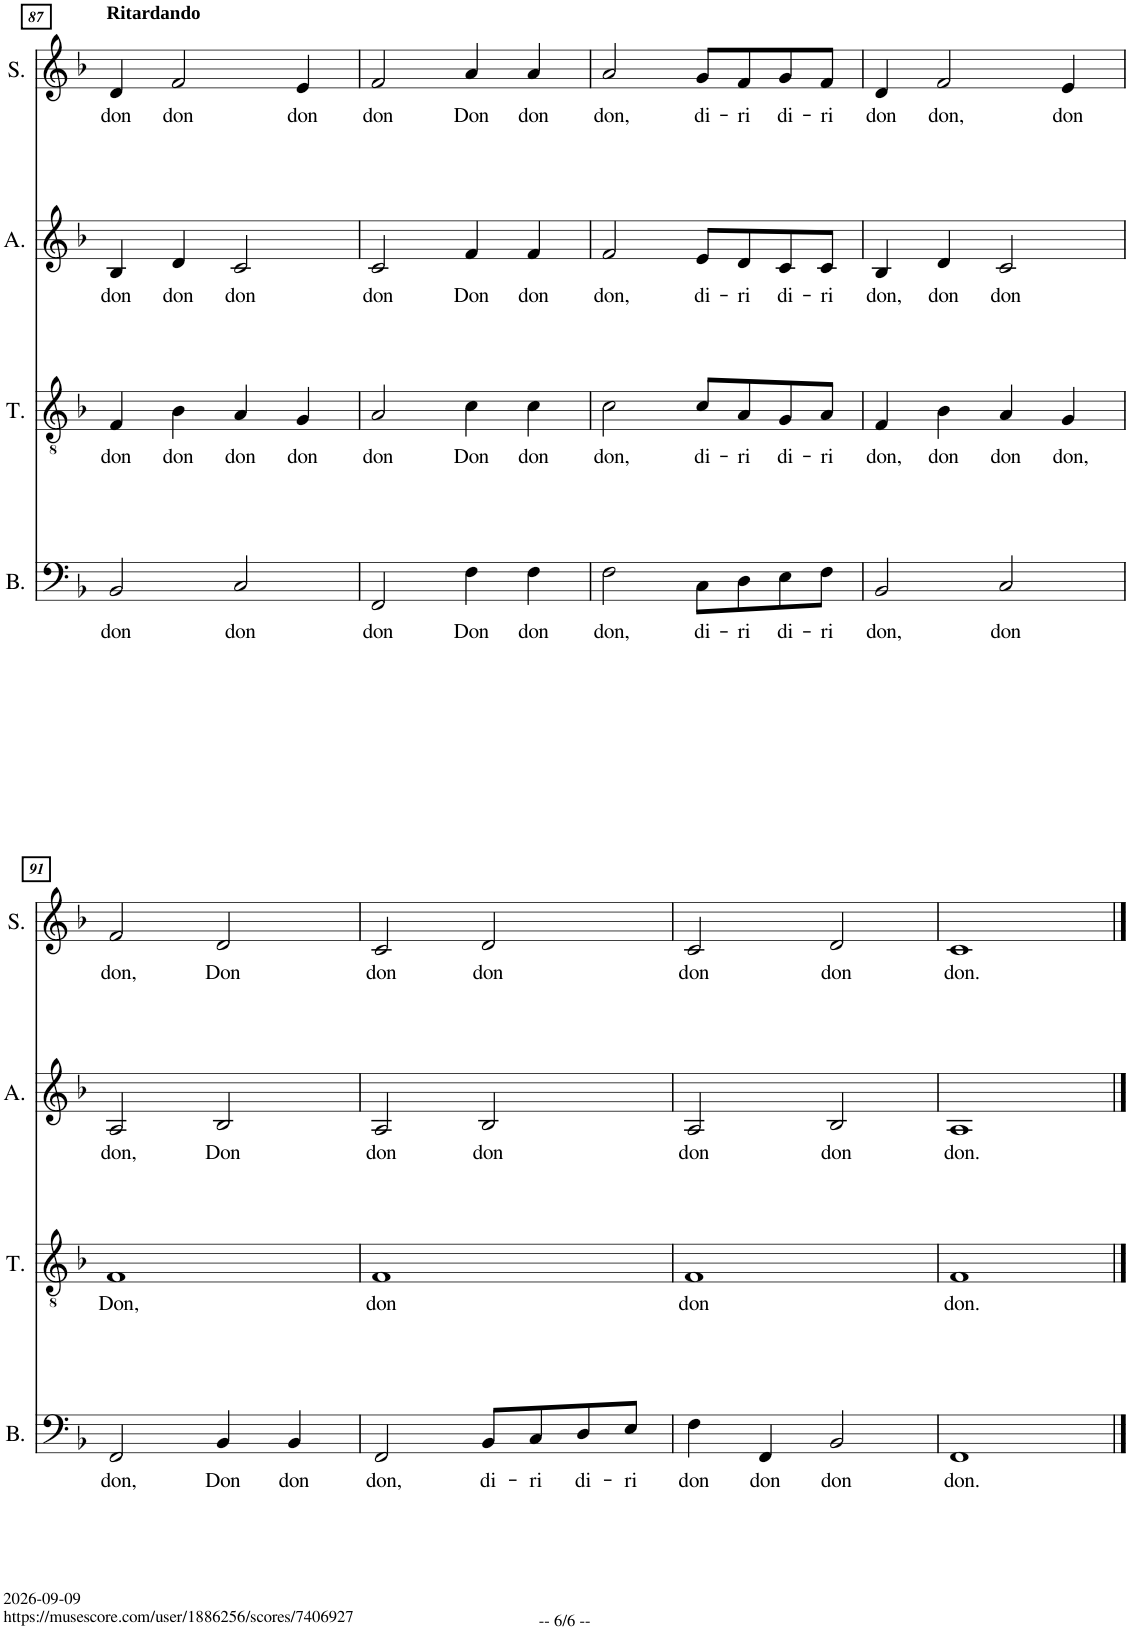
**kern	**text	**kern	**text	**kern	**text	**kern	**text
*part4	*part4	*part3	*part3	*part2	*part2	*part1	*part1
*staff4	*staff4	*staff3	*staff3	*staff2	*staff2	*staff1	*staff1
*I"Bass	*	*I"Tenor	*	*I"Alto	*	*I"Soprano	*
*I'B.	*	*I'T.	*	*I'A.	*	*I'S.	*
!!LO:PB:g=z
*clefF4	*	*clefGv2	*	*clefG2	*	*clefG2	*
*Trd4c7	*	*	*	*Trd1c2	*	*	*
*k[b-]	*	*k[b-]	*	*k[b-]	*	*k[b-]	*
*M4/4	*	*M4/4	*	*M4/4	*	*M4/4	*
=87	=87	=87	=87	=87	=87	=87	=87
!	!	!	!	!	!	!LO:TX:a:B:t=Ritardando	!
!	!LO:LY:b	!	!LO:LY:b	!	!LO:LY:b	!	!LO:LY:b
2BB-/	don	4F/	don	4B-/	don	4d/	don
!	!	!	!LO:LY:b	!	!LO:LY:b	!	!LO:LY:b
.	.	4B-\	don	4d/	don	2f/	don
!	!LO:LY:b	!	!LO:LY:b	!	!LO:LY:b	!	!
2C/	don	4A/	don	2c/	don	.	.
!	!	!	!LO:LY:b	!	!	!	!LO:LY:b
.	.	4G/	don	.	.	4e/	don
=88	=88	=88	=88	=88	=88	=88	=88
!	!LO:LY:b	!	!LO:LY:b	!	!LO:LY:b	!	!LO:LY:b
2FF/	don	2A/	don	2c/	don	2f/	don
!	!LO:LY:b	!	!LO:LY:b	!	!LO:LY:b	!	!LO:LY:b
4F\	Don	4c\	Don	4f/	Don	4a/	Don
!	!LO:LY:b	!	!LO:LY:b	!	!LO:LY:b	!	!LO:LY:b
4F\	don	4c\	don	4f/	don	4a/	don
=89	=89	=89	=89	=89	=89	=89	=89
!	!LO:LY:b	!	!LO:LY:b	!	!LO:LY:b	!	!LO:LY:b
2F\	don,	2c\	don,	2f/	don,	2a/	don,
!	!LO:LY:b	!	!LO:LY:b	!	!LO:LY:b	!	!LO:LY:b
8C\L	di-	8c/L	di-	8e/L	di-	8g/L	di-
!	!LO:LY:b	!	!LO:LY:b	!	!LO:LY:b	!	!LO:LY:b
8D\	-ri	8A/	-ri	8d/	-ri	8f/	-ri
!	!LO:LY:b	!	!LO:LY:b	!	!LO:LY:b	!	!LO:LY:b
8E\	di-	8G/	di-	8c/	di-	8g/	di-
!	!LO:LY:b	!	!LO:LY:b	!	!LO:LY:b	!	!LO:LY:b
8F\J	-ri	8A/J	-ri	8c/J	-ri	8f/J	-ri
=90	=90	=90	=90	=90	=90	=90	=90
!	!LO:LY:b	!	!LO:LY:b	!	!LO:LY:b	!	!LO:LY:b
2BB-/	don,	4F/	don,	4B-/	don,	4d/	don
!	!	!	!LO:LY:b	!	!LO:LY:b	!	!LO:LY:b
.	.	4B-\	don	4d/	don	2f/	don,
!	!LO:LY:b	!	!LO:LY:b	!	!LO:LY:b	!	!
2C/	don	4A/	don	2c/	don	.	.
!	!	!	!LO:LY:b	!	!	!	!LO:LY:b
.	.	4G/	don,	.	.	4e/	don
!!LO:LB:g=z
=91	=91	=91	=91	=91	=91	=91	=91
!	!LO:LY:b	!	!LO:LY:b	!	!LO:LY:b	!	!LO:LY:b
2FF/	don,	1F	Don,	2A/	don,	2f/	don,
!	!LO:LY:b	!	!	!	!LO:LY:b	!	!LO:LY:b
4BB-/	Don	.	.	2B-/	Don	2d/	Don
!	!LO:LY:b	!	!	!	!	!	!
4BB-/	don	.	.	.	.	.	.
=92	=92	=92	=92	=92	=92	=92	=92
!	!LO:LY:b	!	!LO:LY:b	!	!LO:LY:b	!	!LO:LY:b
2FF/	don,	1F	don	2A/	don	2c/	don
!	!LO:LY:b	!	!	!	!LO:LY:b	!	!LO:LY:b
8BB-/L	di-	.	.	2B-/	don	2d/	don
!	!LO:LY:b	!	!	!	!	!	!
8C/	-ri	.	.	.	.	.	.
!	!LO:LY:b	!	!	!	!	!	!
8D/	di-	.	.	.	.	.	.
!	!LO:LY:b	!	!	!	!	!	!
8E/J	-ri	.	.	.	.	.	.
=93	=93	=93	=93	=93	=93	=93	=93
!	!LO:LY:b	!	!LO:LY:b	!	!LO:LY:b	!	!LO:LY:b
4F\	don	1F	don	2A/	don	2c/	don
!	!LO:LY:b	!	!	!	!	!	!
4FF/	don	.	.	.	.	.	.
!	!LO:LY:b	!	!	!	!LO:LY:b	!	!LO:LY:b
2BB-/	don	.	.	2B-/	don	2d/	don
=94	=94	=94	=94	=94	=94	=94	=94
!	!LO:LY:b	!	!LO:LY:b	!	!LO:LY:b	!	!LO:LY:b
1FF	don.	1F	don.	1A	don.	1c	don.
==	==	==	==	==	==	==	==
*-	*-	*-	*-	*-	*-	*-	*-
